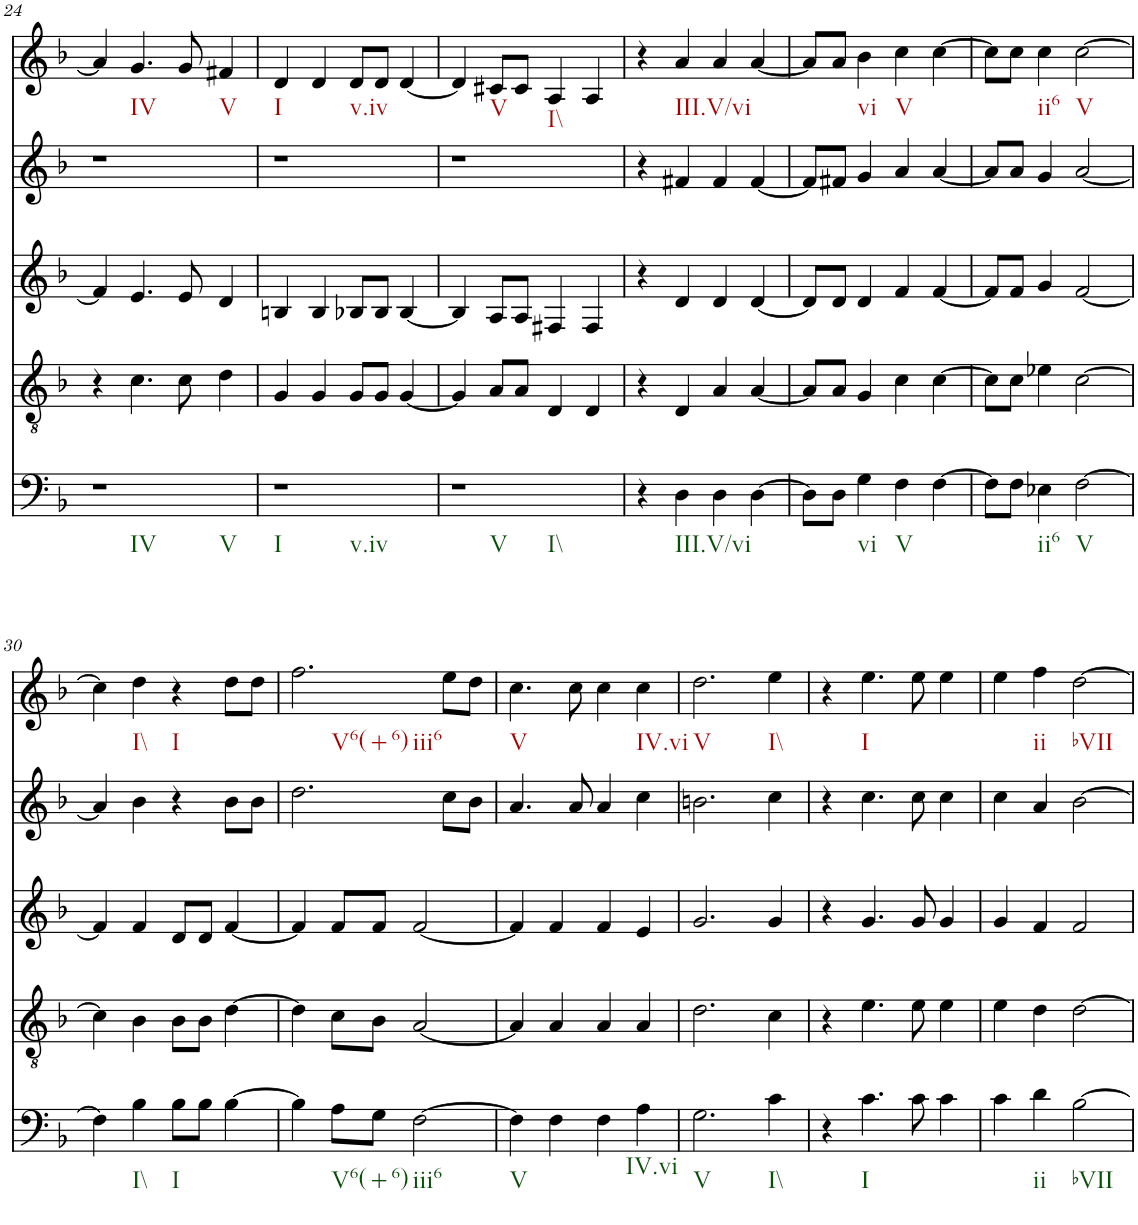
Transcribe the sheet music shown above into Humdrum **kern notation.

**kern	**kern	**kern	**kern	**kern
*part5	*part4	*part3	*part2	*part1
*staff5	*staff4	*staff3	*staff2	*staff1
*I"vox	*I"vox	*I"vox	*I"vox	*I"vox
!!LO:PB:g=z
*clefF4	*clefGv2	*clefG2	*clefG2	*clefG2
*k[b-]	*k[b-]	*k[b-]	*k[b-]	*k[b-]
*M4/4	*M4/4	*M4/4	*M4/4	*M4/4
=24	=24	=24	=24	=24
1r	4r	4f/]	1r	4a/]
.	4.c\	4.e/	.	4.g/
.	8c\	8e/	.	8g/
.	4d\	4d/	.	4f#X/
=25	=25	=25	=25	=25
1r	4G/	4Bn/	1r	4d/
.	4G/	4B/	.	4d/
.	8G/L	8B-X/L	.	8d/L
.	8G/J	8B-/J	.	8d/J
.	[4G/	[4B-/	.	[4d/
=26	=26	=26	=26	=26
1r	4G/]	4B-/]	1r	4d/]
.	8A/L	8A/L	.	8c#X/L
.	8A/J	8A/J	.	8c#/J
.	4D/	4F#X/	.	4A/
.	4D/	4F#/	.	4A/
=27	=27	=27	=27	=27
4r	4r	4r	4r	4r
4D\	4D/	4d/	4f#X/	4a/
4D\	4A/	4d/	4f#/	4a/
[4D\	[4A/	[4d/	[4f#/	[4a/
=28	=28	=28	=28	=28
8D\L]	8A/L]	8d/L]	8f#/L]	8a/L]
8D\J	8A/J	8d/J	8f#X/J	8a/J
4G\	4G/	4d/	4g/	4b-\
4F\	4c\	4f/	4a/	4cc\
[4F\	[4c\	[4f/	[4a/	[4cc\
=29	=29	=29	=29	=29
8F\L]	8c\L]	8f/L]	8a/L]	8cc\L]
8F\J	8c\J	8f/J	8a/J	8cc\J
4E-X\	4e-X\	4g/	4g/	4cc\
[2F\	[2c\	[2f/	[2a/	[2cc\
!!LO:LB:g=z
=30	=30	=30	=30	=30
4F\]	4c\]	4f/]	4a/]	4cc\]
4B-\	4B-\	4f/	4b-\	4dd\
8B-\L	8B-\L	8d/L	4r	4r
8B-\J	8B-\J	8d/J	.	.
[4B-\	[4d\	[4f/	8b-\L	8dd\L
.	.	.	8b-\J	8dd\J
=31	=31	=31	=31	=31
4B-\]	4d\]	4f/]	2.dd\	2.ff\
8A\L	8c\L	8f/L	.	.
8G\J	8B-\J	8f/J	.	.
[2F\	[2A/	[2f/	.	.
.	.	.	8cc\L	8ee\L
.	.	.	8b-\J	8dd\J
=32	=32	=32	=32	=32
4F\]	4A/]	4f/]	4.a/	4.cc\
4F\	4A/	4f/	.	.
.	.	.	8a/	8cc\
4F\	4A/	4f/	4a/	4cc\
4A\	4A/	4e/	4cc\	4cc\
=33	=33	=33	=33	=33
2.G\	2.d\	2.g/	2.bn\	2.dd\
4c\	4c\	4g/	4cc\	4ee\
=34	=34	=34	=34	=34
4r	4r	4r	4r	4r
4.c\	4.e\	4.g/	4.cc\	4.ee\
8c\	8e\	8g/	8cc\	8ee\
4c\	4e\	4g/	4cc\	4ee\
=35	=35	=35	=35	=35
4c\	4e\	4g/	4cc\	4ee\
4d\	4d\	4f/	4a/	4ff\
[2B-\	[2d\	2f/	[2b-\	[2dd\
=	=	=	=	=
*-	*-	*-	*-	*-
